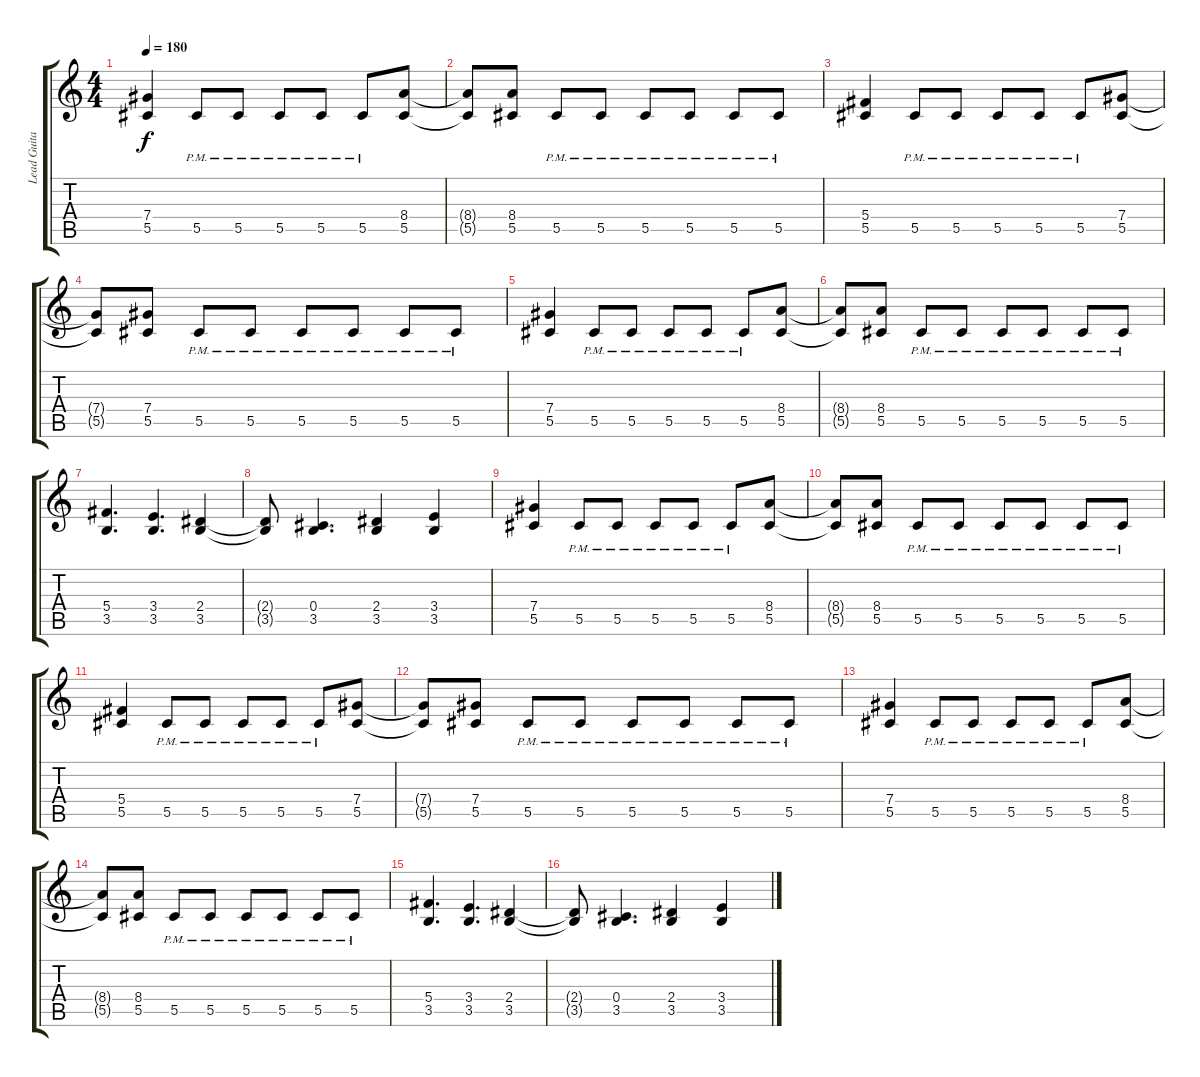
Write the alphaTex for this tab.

\track ("Lead Guitar" "Lead Guita") {instrument distortionguitar}
\staff {score tabs}
\tuning (Eb4 Bb3 Gb3 Db3 Ab2 Db2) {hide}
\ts (4 4)
\tempo 180
\clef g2
\ks c
(7.4 5.5).4{dy f} 5.5{pm}.8 5.5{pm}.8 5.5{pm}.8 5.5{pm}.8 5.5{pm}.8 (8.4 5.5).8 |
(8.4{t} 5.5{t}).8 (8.4 5.5).8 5.5{pm}.8 5.5{pm}.8 5.5{pm}.8 5.5{pm}.8 5.5{pm}.8 5.5{pm}.8 |
(5.4 5.5).4 5.5{pm}.8 5.5{pm}.8 5.5{pm}.8 5.5{pm}.8 5.5{pm}.8 (7.4 5.5).8 |
(7.4{t} 5.5{t}).8 (7.4 5.5).8 5.5{pm}.8 5.5{pm}.8 5.5{pm}.8 5.5{pm}.8 5.5{pm}.8 5.5{pm}.8 |
(7.4 5.5).4 5.5{pm}.8 5.5{pm}.8 5.5{pm}.8 5.5{pm}.8 5.5{pm}.8 (8.4 5.5).8 |
(8.4{t} 5.5{t}).8 (8.4 5.5).8 5.5{pm}.8 5.5{pm}.8 5.5{pm}.8 5.5{pm}.8 5.5{pm}.8 5.5{pm}.8 |
(5.4 3.5).4{d} (3.4 3.5).4{d} (2.4 3.5).4 |
(2.4{t} 3.5{t}).8 (0.4 3.5).4{d} (2.4 3.5).4 (3.4 3.5).4 |
(7.4 5.5).4 5.5{pm}.8 5.5{pm}.8 5.5{pm}.8 5.5{pm}.8 5.5{pm}.8 (8.4 5.5).8 |
(8.4{t} 5.5{t}).8 (8.4 5.5).8 5.5{pm}.8 5.5{pm}.8 5.5{pm}.8 5.5{pm}.8 5.5{pm}.8 5.5{pm}.8 |
(5.4 5.5).4 5.5{pm}.8 5.5{pm}.8 5.5{pm}.8 5.5{pm}.8 5.5{pm}.8 (7.4 5.5).8 |
(7.4{t} 5.5{t}).8 (7.4 5.5).8 5.5{pm}.8 5.5{pm}.8 5.5{pm}.8 5.5{pm}.8 5.5{pm}.8 5.5{pm}.8 |
(7.4 5.5).4 5.5{pm}.8 5.5{pm}.8 5.5{pm}.8 5.5{pm}.8 5.5{pm}.8 (8.4 5.5).8 |
(8.4{t} 5.5{t}).8 (8.4 5.5).8 5.5{pm}.8 5.5{pm}.8 5.5{pm}.8 5.5{pm}.8 5.5{pm}.8 5.5{pm}.8 |
(5.4 3.5).4{d} (3.4 3.5).4{d} (2.4 3.5).4 |
(2.4{t} 3.5{t}).8 (0.4 3.5).4{d} (2.4 3.5).4 (3.4 3.5).4
